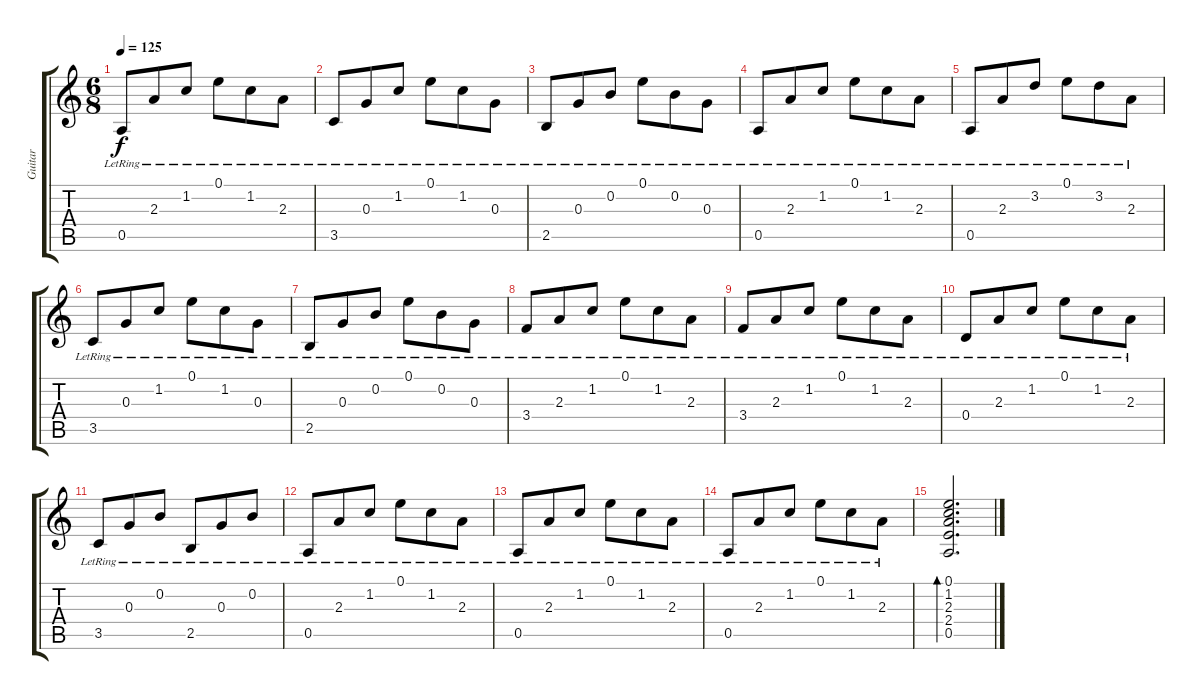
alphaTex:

\track ("Guitar" "Guitar") {instrument acousticguitarnylon}
\staff {score tabs}
\tuning (E4 B3 G3 D3 A2 E2) {hide}
\ts (6 8)
\tempo 125
\clef g2
\ks c
0.5{lr}.8{dy f} 2.3{lr}.8 1.2{lr}.8 0.1{lr}.8 1.2{lr}.8 2.3{lr}.8 |
3.5{lr}.8 0.3{lr}.8 1.2{lr}.8 0.1{lr}.8 1.2{lr}.8 0.3{lr}.8 |
2.5{lr}.8 0.3{lr}.8 0.2{lr}.8 0.1{lr}.8 0.2{lr}.8 0.3{lr}.8 |
0.5{lr}.8 2.3{lr}.8 1.2{lr}.8 0.1{lr}.8 1.2{lr}.8 2.3{lr}.8 |
0.5{lr}.8 2.3{lr}.8 3.2{lr}.8 0.1{lr}.8 3.2{lr}.8 2.3{lr}.8 |
3.5{lr}.8 0.3{lr}.8 1.2{lr}.8 0.1{lr}.8 1.2{lr}.8 0.3{lr}.8 |
2.5{lr}.8 0.3{lr}.8 0.2{lr}.8 0.1{lr}.8 0.2{lr}.8 0.3{lr}.8 |
3.4{lr}.8 2.3{lr}.8 1.2{lr}.8 0.1{lr}.8 1.2{lr}.8 2.3{lr}.8 |
3.4{lr}.8 2.3{lr}.8 1.2{lr}.8 0.1{lr}.8 1.2{lr}.8 2.3{lr}.8 |
0.4{lr}.8 2.3{lr}.8 1.2{lr}.8 0.1{lr}.8 1.2{lr}.8 2.3{lr}.8 |
3.5{lr}.8 0.3{lr}.8 0.2{lr}.8 2.5{lr}.8 0.3{lr}.8 0.2{lr}.8 |
0.5{lr}.8 2.3{lr}.8 1.2{lr}.8 0.1{lr}.8 1.2{lr}.8 2.3{lr}.8 |
0.5{lr}.8 2.3{lr}.8 1.2{lr}.8 0.1{lr}.8 1.2{lr}.8 2.3{lr}.8 |
0.5{lr}.8 2.3{lr}.8 1.2{lr}.8 0.1{lr}.8 1.2{lr}.8 2.3{lr}.8 |
(0.1 1.2 2.3 2.4 0.5).2{d bd 30}
